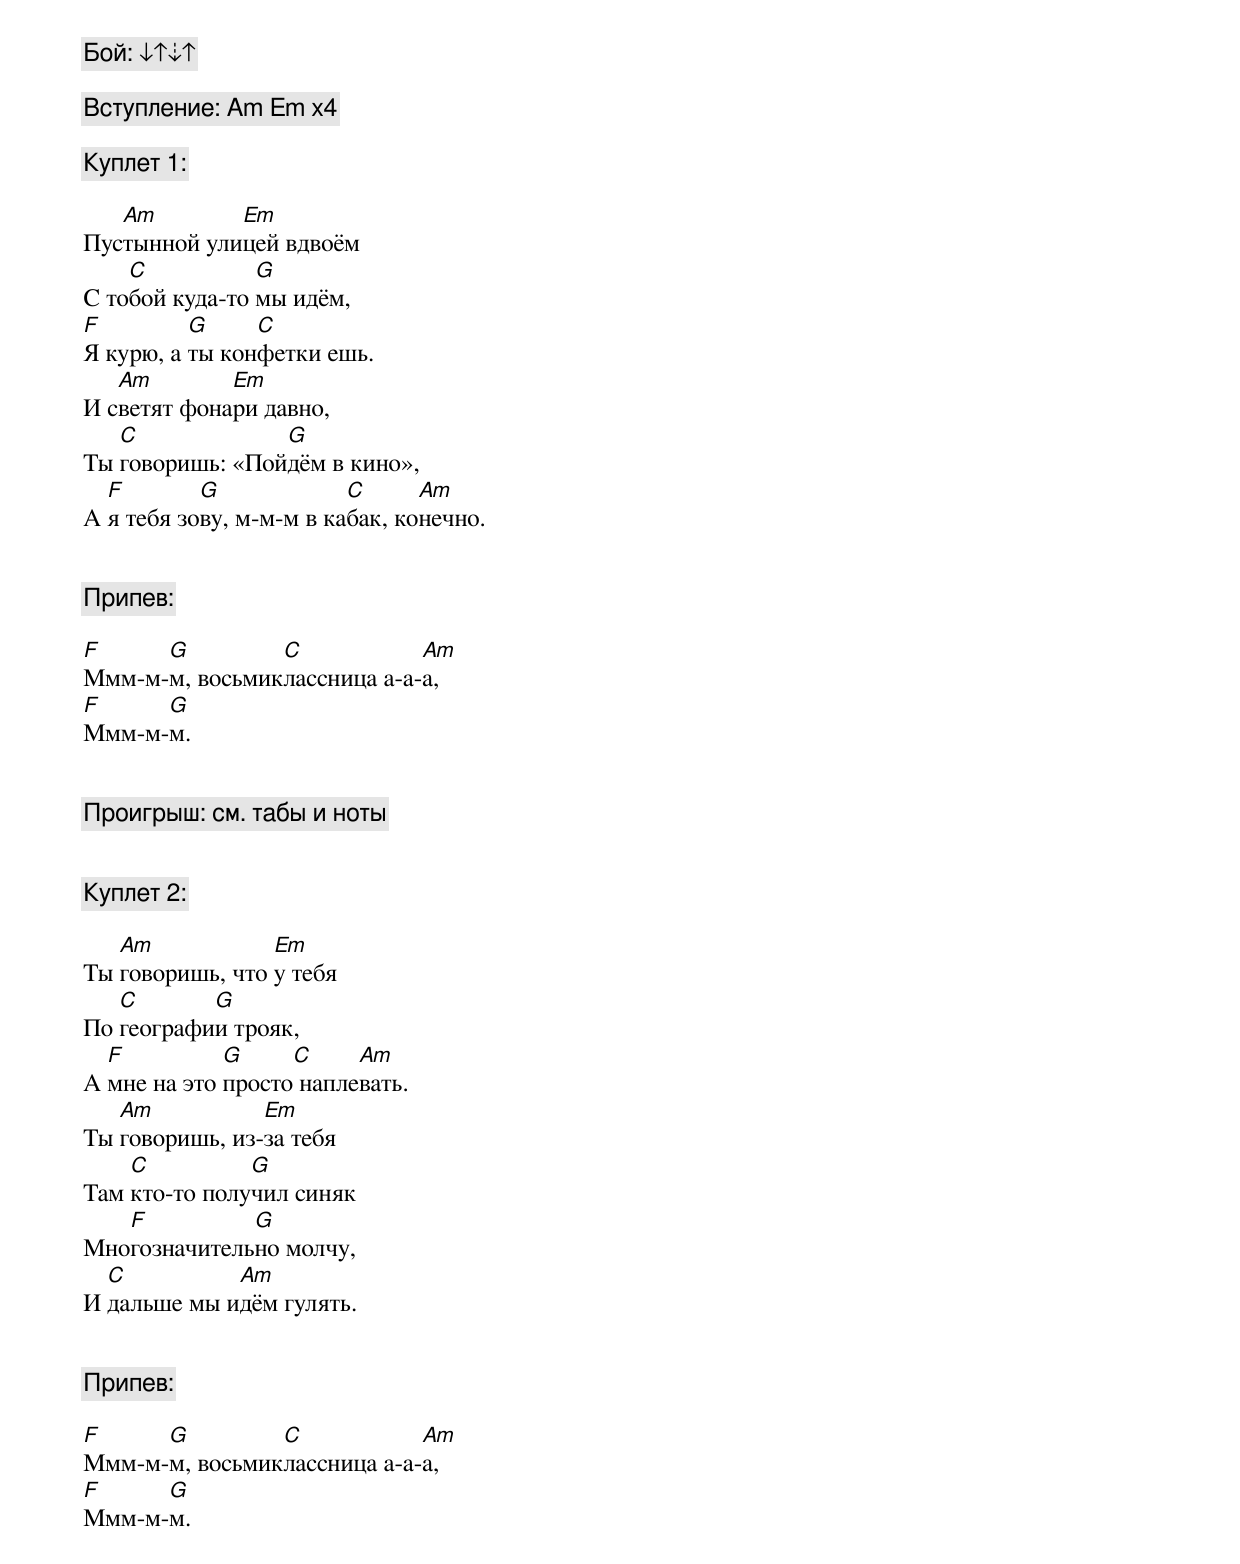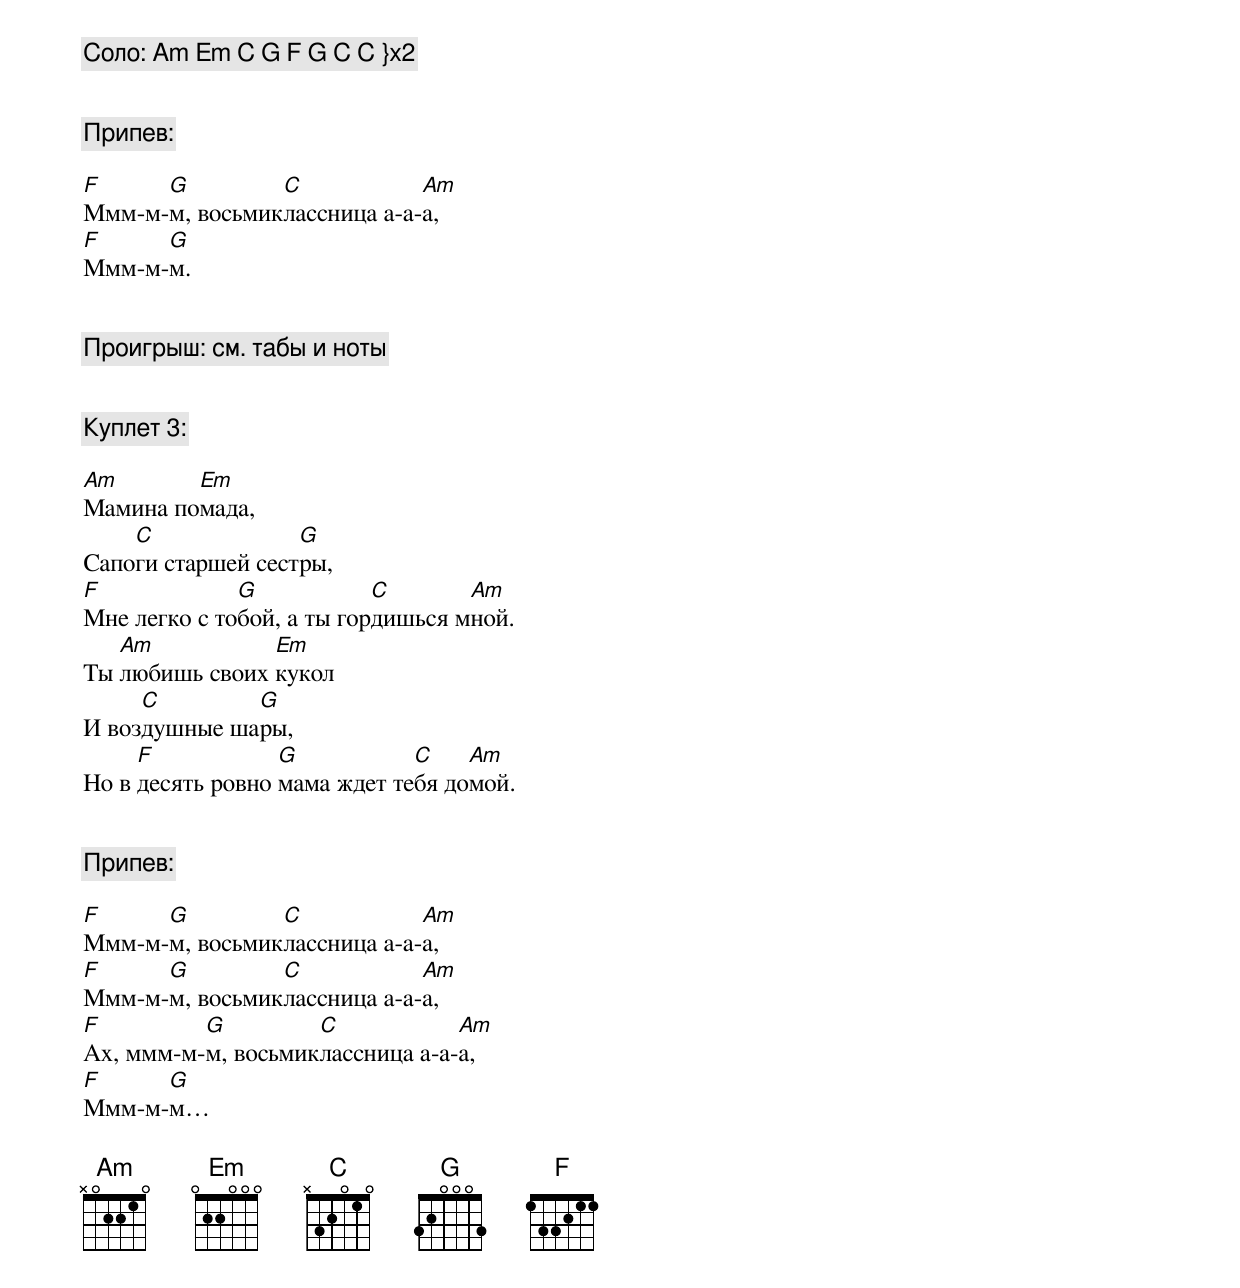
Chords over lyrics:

[Бой:] ↓↑⇣↑

[Вступление:] Am Em x4

[Куплет 1:]

   Am        Em
Пустынной улицей вдвоём
    C           G
С тобой куда-то мы идём,
F         G     C
Я курю, а ты конфетки ешь.
   Am        Em
И светят фонари давно,
   C             G
Ты говоришь: «Пойдём в кино»,
  F        G             C      Am
А я тебя зову, м-м-м в кабак, конечно.


[Припев:]

F     G         C            Am
Ммм-м-м, восьмиклассница а-а-а,
F     G
Ммм-м-м.


[Проигрыш:] см. табы и ноты


[Куплет 2:]

   Am            Em
Ты говоришь, что у тебя
   C       G
По географии трояк,
  F          G     C     Am
А мне на это просто наплевать.
   Am           Em
Ты говоришь, из-за тебя
    C          G
Там кто-то получил синяк
   F          G
Многозначительно молчу,
  C          Am
И дальше мы идём гулять.


[Припев:]

F     G         C            Am
Ммм-м-м, восьмиклассница а-а-а,
F     G
Ммм-м-м.


[Соло:] Am Em C G F G C C }x2


[Припев:]

F     G         C            Am
Ммм-м-м, восьмиклассница а-а-а,
F     G
Ммм-м-м.


[Проигрыш:] см. табы и ноты


[Куплет 3:]

Am       Em
Мамина помада,
    C              G
Сапоги старшей сестры,
F             G            C       Am
Мне легко с тобой, а ты гордишься мной.
   Am           Em
Ты любишь своих кукол
     C        G
И воздушные шары,
     F            G           C    Am
Но в десять ровно мама ждет тебя домой.


[Припев:]

F     G         C            Am
Ммм-м-м, восьмиклассница а-а-а,
F     G         C            Am
Ммм-м-м, восьмиклассница а-а-а,
F         G         C            Am
Ах, ммм-м-м, восьмиклассница а-а-а,
F     G
Ммм-м-м…
</p>
